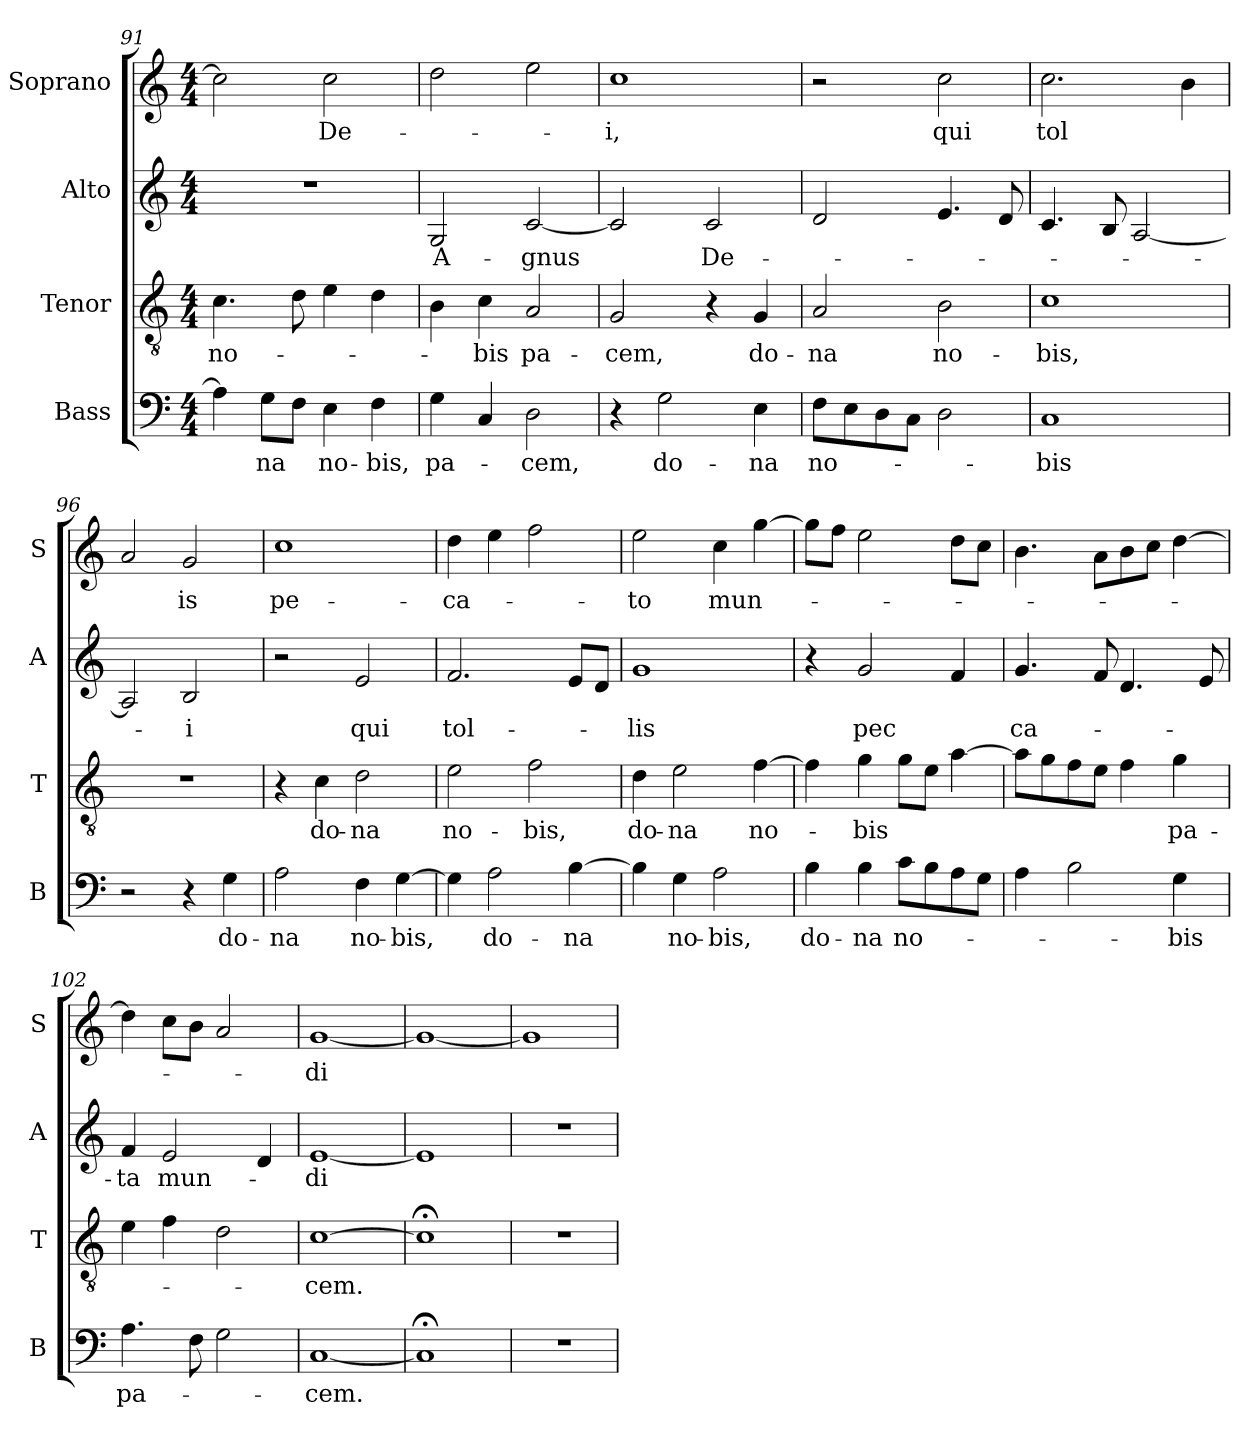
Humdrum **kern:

**kern	**text	**kern	**text	**kern	**text	**kern	**text
*part4	*part4	*part3	*part3	*part2	*part2	*part1	*part1
*staff4	*staff4	*staff3	*staff3	*staff2	*staff2	*staff1	*staff1
*I"Bass	*	*I"Tenor	*	*I"Alto	*	*I"Soprano	*
*I'B	*	*I'T	*	*I'A	*	*I'S	*
*clefF4	*	*clefGv2	*	*clefG2	*	*clefG2	*
*k[]	*	*k[]	*	*k[]	*	*k[]	*
*C:	*	*C:	*	*C:	*	*C:	*
*M4/4	*	*M4/4	*	*M4/4	*	*M4/4	*
=91	=91	=91	=91	=91	=91	=91	=91
4A\]	.	4.c\	no-	1r	.	2cc\]	.
8G\L	-na	.	.	.	.	.	.
8F\J	.	8d\	.	.	.	.	.
4E\	no-	4e\	.	.	.	2cc\	De-
4F\	-bis,	4d\	.	.	.	.	.
=92	=92	=92	=92	=92	=92	=92	=92
4G\	pa-	4B\	.	2G/	A-	2dd\	.
4C/	.	4c\	-bis	.	.	.	.
2D\	-cem,	2A/	pa-	[2c/	-gnus	2ee\	.
=93	=93	=93	=93	=93	=93	=93	=93
4r	.	2G/	-cem,	2c/]	.	1cc	-i,
2G\	do-	.	.	.	.	.	.
.	.	4r	.	2c/	De-	.	.
4E\	-na	4G/	do-	.	.	.	.
=94	=94	=94	=94	=94	=94	=94	=94
8F\L	no-	2A/	-na	2d/	.	2r	.
8E\	.	.	.	.	.	.	.
8D\	.	.	.	.	.	.	.
8C\J	.	.	.	.	.	.	.
2D\	.	2B\	no-	4.e/	.	2cc\	qui
.	.	.	.	8d/	.	.	.
=95	=95	=95	=95	=95	=95	=95	=95
1C	-bis	1c	-bis,	4.c/	.	2.cc\	tol
.	.	.	.	8B/	.	.	.
.	.	.	.	[2A/	.	.	.
.	.	.	.	.	.	4b\	.
!!LO:LB:g=z
=96	=96	=96	=96	=96	=96	=96	=96
2r	.	1r	.	2A/]	.	2a/	.
4r	.	.	.	2B/	-i	2g/	is
4G\	do-	.	.	.	.	.	.
=97	=97	=97	=97	=97	=97	=97	=97
2A\	-na	4r	.	2r	.	1cc	pe-
.	.	4c\	do-	.	.	.	.
4F\	no-	2d\	-na	2e/	qui	.	.
[4G\	-bis,	.	.	.	.	.	.
=98	=98	=98	=98	=98	=98	=98	=98
4G\]	.	2e\	no-	2.f/	tol-	4dd\	-ca-
2A\	do-	.	.	.	.	4ee\	.
.	.	2f\	-bis,	.	.	2ff\	.
[4B\	-na	.	.	8e/L	.	.	.
.	.	.	.	8d/J	.	.	.
=99	=99	=99	=99	=99	=99	=99	=99
4B\]	.	4d\	do-	1g	-lis	2ee\	-to
4G\	no-	2e\	-na	.	.	.	.
2A\	-bis,	.	.	.	.	4cc\	mun-
.	.	[4f\	no-	.	.	[4gg\	.
=100	=100	=100	=100	=100	=100	=100	=100
4B\	do-	4f\]	.	4r	.	8gg\L]	.
.	.	.	.	.	.	8ff\J	.
4B\	-na	4g\	-bis	2g/	pec	2ee\	.
8c\L	no-	8g\L	.	.	.	.	.
8B\	.	8e\J	.	.	.	.	.
8A\	.	[4a\	.	4f/	.	8dd\L	.
8G\J	.	.	.	.	.	8cc\J	.
=101	=101	=101	=101	=101	=101	=101	=101
4A\	.	8a\L]	.	4.g/	ca-	4.b\	.
.	.	8g\	.	.	.	.	.
2B\	.	8f\	.	.	.	.	.
.	.	8e\J	.	8f/	.	8a\L	.
.	.	4f\	.	4.d/	.	8b\	.
.	.	.	.	.	.	8cc\J	.
4G\	-bis	4g\	pa-	.	.	[4dd\	.
.	.	.	.	8e/	.	.	.
!!LO:PB:g=z
=102	=102	=102	=102	=102	=102	=102	=102
4.A\	pa-	4e\	.	4f/	-ta	4dd\]	.
.	.	4f\	.	2e/	mun-	8cc\L	.
8F\	.	.	.	.	.	8b\J	.
2G\	.	2d\	.	.	.	2a/	.
.	.	.	.	4d/	.	.	.
=103	=103	=103	=103	=103	=103	=103	=103
[1C	-cem.	[1c	-cem.	[1e	-di	[1g	-di
=104	=104	=104	=104	=104	=104	=104	=104
1C;]	.	1c;<]	.	1e]	.	1g_	.
=105	=105	=105	=105	=105	=105	=105	=105
1r	.	1r	.	1r	.	1g]	.
=	=	=	=	=	=	=	=
*-	*-	*-	*-	*-	*-	*-	*-
